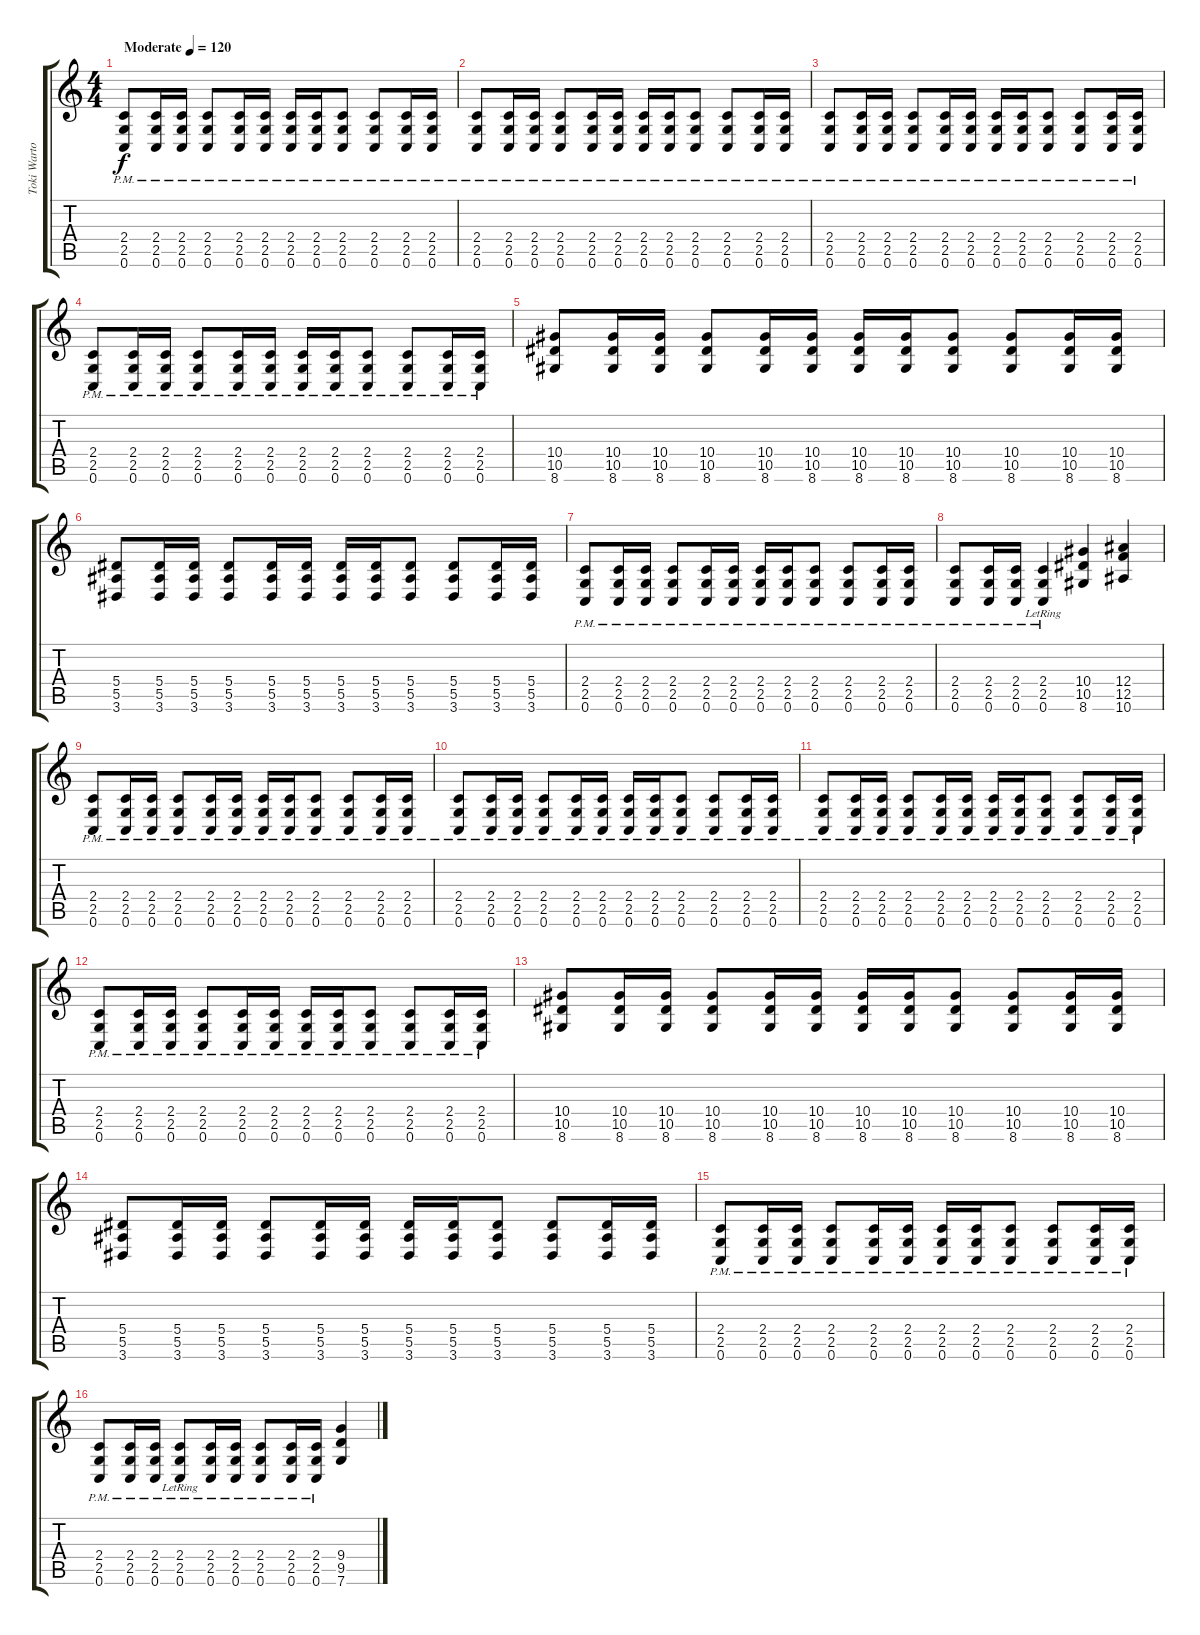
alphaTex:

\track ("Toki Wartooth" "Toki Warto") {instrument overdrivenguitar}
\staff {score tabs}
\tuning (C4 G3 Eb3 Bb2 F2 C2) {hide}
\ts (4 4)
\tempo (120 "Moderate")
\clef g2
\ks c
(2.4{pm} 2.5{pm} 0.6{pm}).8{dy f instrument overdrivenguitar} (2.4{pm} 2.5{pm} 0.6{pm}).16 (2.4{pm} 2.5{pm} 0.6{pm}).16 (2.4{pm} 2.5{pm} 0.6{pm}).8 (2.4{pm} 2.5{pm} 0.6{pm}).16 (2.4{pm} 2.5{pm} 0.6{pm}).16 (2.4{pm} 2.5{pm} 0.6{pm}).16 (2.4{pm} 2.5{pm} 0.6{pm}).16 (2.4{pm} 2.5{pm} 0.6{pm}).8 (2.4{pm} 2.5{pm} 0.6{pm}).8 (2.4{pm} 2.5{pm} 0.6{pm}).16 (2.4{pm} 2.5{pm} 0.6{pm}).16 |
(2.4{pm} 2.5{pm} 0.6{pm}).8 (2.4{pm} 2.5{pm} 0.6{pm}).16 (2.4{pm} 2.5{pm} 0.6{pm}).16 (2.4{pm} 2.5{pm} 0.6{pm}).8 (2.4{pm} 2.5{pm} 0.6{pm}).16 (2.4{pm} 2.5{pm} 0.6{pm}).16 (2.4{pm} 2.5{pm} 0.6{pm}).16 (2.4{pm} 2.5{pm} 0.6{pm}).16 (2.4{pm} 2.5{pm} 0.6{pm}).8 (2.4{pm} 2.5{pm} 0.6{pm}).8 (2.4{pm} 2.5{pm} 0.6{pm}).16 (2.4{pm} 2.5{pm} 0.6{pm}).16 |
(2.4{pm} 2.5{pm} 0.6{pm}).8 (2.4{pm} 2.5{pm} 0.6{pm}).16 (2.4{pm} 2.5{pm} 0.6{pm}).16 (2.4{pm} 2.5{pm} 0.6{pm}).8 (2.4{pm} 2.5{pm} 0.6{pm}).16 (2.4{pm} 2.5{pm} 0.6{pm}).16 (2.4{pm} 2.5{pm} 0.6{pm}).16 (2.4{pm} 2.5{pm} 0.6{pm}).16 (2.4{pm} 2.5{pm} 0.6{pm}).8 (2.4{pm} 2.5{pm} 0.6{pm}).8 (2.4{pm} 2.5{pm} 0.6{pm}).16 (2.4{pm} 2.5{pm} 0.6{pm}).16 |
(2.4{pm} 2.5{pm} 0.6{pm}).8 (2.4{pm} 2.5{pm} 0.6{pm}).16 (2.4{pm} 2.5{pm} 0.6{pm}).16 (2.4{pm} 2.5{pm} 0.6{pm}).8 (2.4{pm} 2.5{pm} 0.6{pm}).16 (2.4{pm} 2.5{pm} 0.6{pm}).16 (2.4{pm} 2.5{pm} 0.6{pm}).16 (2.4{pm} 2.5{pm} 0.6{pm}).16 (2.4{pm} 2.5{pm} 0.6{pm}).8 (2.4{pm} 2.5{pm} 0.6{pm}).8 (2.4{pm} 2.5{pm} 0.6{pm}).16 (2.4{pm} 2.5{pm} 0.6{pm}).16 |
(10.4 10.5 8.6).8 (10.4 10.5 8.6).16 (10.4 10.5 8.6).16 (10.4 10.5 8.6).8 (10.4 10.5 8.6).16 (10.4 10.5 8.6).16 (10.4 10.5 8.6).16 (10.4 10.5 8.6).16 (10.4 10.5 8.6).8 (10.4 10.5 8.6).8 (10.4 10.5 8.6).16 (10.4 10.5 8.6).16 |
(5.4 5.5 3.6).8 (5.4 5.5 3.6).16 (5.4 5.5 3.6).16 (5.4 5.5 3.6).8 (5.4 5.5 3.6).16 (5.4 5.5 3.6).16 (5.4 5.5 3.6).16 (5.4 5.5 3.6).16 (5.4 5.5 3.6).8 (5.4 5.5 3.6).8 (5.4 5.5 3.6).16 (5.4 5.5 3.6).16 |
(2.4{pm} 2.5{pm} 0.6{pm}).8 (2.4{pm} 2.5{pm} 0.6{pm}).16 (2.4{pm} 2.5{pm} 0.6{pm}).16 (2.4{pm} 2.5{pm} 0.6{pm}).8 (2.4{pm} 2.5{pm} 0.6{pm}).16 (2.4{pm} 2.5{pm} 0.6{pm}).16 (2.4{pm} 2.5{pm} 0.6{pm}).16 (2.4{pm} 2.5{pm} 0.6{pm}).16 (2.4{pm} 2.5{pm} 0.6{pm}).8 (2.4{pm} 2.5{pm} 0.6{pm}).8 (2.4{pm} 2.5{pm} 0.6{pm}).16 (2.4{pm} 2.5{pm} 0.6{pm}).16 |
(2.4{pm} 2.5{pm} 0.6{pm}).8 (2.4{pm} 2.5{pm} 0.6{pm}).16 (2.4{pm} 2.5{pm} 0.6{pm}).16 (2.4{pm lr} 2.5{pm lr} 0.6{pm lr}).4 (10.4 10.5 8.6).4 (12.4 12.5 10.6).4 |
(2.4{pm} 2.5{pm} 0.6{pm}).8 (2.4{pm} 2.5{pm} 0.6{pm}).16 (2.4{pm} 2.5{pm} 0.6{pm}).16 (2.4{pm} 2.5{pm} 0.6{pm}).8 (2.4{pm} 2.5{pm} 0.6{pm}).16 (2.4{pm} 2.5{pm} 0.6{pm}).16 (2.4{pm} 2.5{pm} 0.6{pm}).16 (2.4{pm} 2.5{pm} 0.6{pm}).16 (2.4{pm} 2.5{pm} 0.6{pm}).8 (2.4{pm} 2.5{pm} 0.6{pm}).8 (2.4{pm} 2.5{pm} 0.6{pm}).16 (2.4{pm} 2.5{pm} 0.6{pm}).16 |
(2.4{pm} 2.5{pm} 0.6{pm}).8 (2.4{pm} 2.5{pm} 0.6{pm}).16 (2.4{pm} 2.5{pm} 0.6{pm}).16 (2.4{pm} 2.5{pm} 0.6{pm}).8 (2.4{pm} 2.5{pm} 0.6{pm}).16 (2.4{pm} 2.5{pm} 0.6{pm}).16 (2.4{pm} 2.5{pm} 0.6{pm}).16 (2.4{pm} 2.5{pm} 0.6{pm}).16 (2.4{pm} 2.5{pm} 0.6{pm}).8 (2.4{pm} 2.5{pm} 0.6{pm}).8 (2.4{pm} 2.5{pm} 0.6{pm}).16 (2.4{pm} 2.5{pm} 0.6{pm}).16 |
(2.4{pm} 2.5{pm} 0.6{pm}).8 (2.4{pm} 2.5{pm} 0.6{pm}).16 (2.4{pm} 2.5{pm} 0.6{pm}).16 (2.4{pm} 2.5{pm} 0.6{pm}).8 (2.4{pm} 2.5{pm} 0.6{pm}).16 (2.4{pm} 2.5{pm} 0.6{pm}).16 (2.4{pm} 2.5{pm} 0.6{pm}).16 (2.4{pm} 2.5{pm} 0.6{pm}).16 (2.4{pm} 2.5{pm} 0.6{pm}).8 (2.4{pm} 2.5{pm} 0.6{pm}).8 (2.4{pm} 2.5{pm} 0.6{pm}).16 (2.4{pm} 2.5{pm} 0.6{pm}).16 |
(2.4{pm} 2.5{pm} 0.6{pm}).8 (2.4{pm} 2.5{pm} 0.6{pm}).16 (2.4{pm} 2.5{pm} 0.6{pm}).16 (2.4{pm} 2.5{pm} 0.6{pm}).8 (2.4{pm} 2.5{pm} 0.6{pm}).16 (2.4{pm} 2.5{pm} 0.6{pm}).16 (2.4{pm} 2.5{pm} 0.6{pm}).16 (2.4{pm} 2.5{pm} 0.6{pm}).16 (2.4{pm} 2.5{pm} 0.6{pm}).8 (2.4{pm} 2.5{pm} 0.6{pm}).8 (2.4{pm} 2.5{pm} 0.6{pm}).16 (2.4{pm} 2.5{pm} 0.6{pm}).16 |
(10.4 10.5 8.6).8 (10.4 10.5 8.6).16 (10.4 10.5 8.6).16 (10.4 10.5 8.6).8 (10.4 10.5 8.6).16 (10.4 10.5 8.6).16 (10.4 10.5 8.6).16 (10.4 10.5 8.6).16 (10.4 10.5 8.6).8 (10.4 10.5 8.6).8 (10.4 10.5 8.6).16 (10.4 10.5 8.6).16 |
(5.4 5.5 3.6).8 (5.4 5.5 3.6).16 (5.4 5.5 3.6).16 (5.4 5.5 3.6).8 (5.4 5.5 3.6).16 (5.4 5.5 3.6).16 (5.4 5.5 3.6).16 (5.4 5.5 3.6).16 (5.4 5.5 3.6).8 (5.4 5.5 3.6).8 (5.4 5.5 3.6).16 (5.4 5.5 3.6).16 |
(2.4{pm} 2.5{pm} 0.6{pm}).8 (2.4{pm} 2.5{pm} 0.6{pm}).16 (2.4{pm} 2.5{pm} 0.6{pm}).16 (2.4{pm} 2.5{pm} 0.6{pm}).8 (2.4{pm} 2.5{pm} 0.6{pm}).16 (2.4{pm} 2.5{pm} 0.6{pm}).16 (2.4{pm} 2.5{pm} 0.6{pm}).16 (2.4{pm} 2.5{pm} 0.6{pm}).16 (2.4{pm} 2.5{pm} 0.6{pm}).8 (2.4{pm} 2.5{pm} 0.6{pm}).8 (2.4{pm} 2.5{pm} 0.6{pm}).16 (2.4{pm} 2.5{pm} 0.6{pm}).16 |
(2.4{pm} 2.5{pm} 0.6{pm}).8 (2.4{pm} 2.5{pm} 0.6{pm}).16 (2.4{pm} 2.5{pm} 0.6{pm}).16 (2.4{pm lr} 2.5{pm lr} 0.6{pm lr}).8 (2.4{pm} 2.5{pm} 0.6{pm}).16 (2.4{pm} 2.5{pm} 0.6{pm}).16 (2.4{pm} 2.5{pm} 0.6{pm}).8 (2.4{pm} 2.5{pm} 0.6{pm}).16 (2.4{pm} 2.5{pm} 0.6{pm}).16 (9.4 9.5 7.6).4
